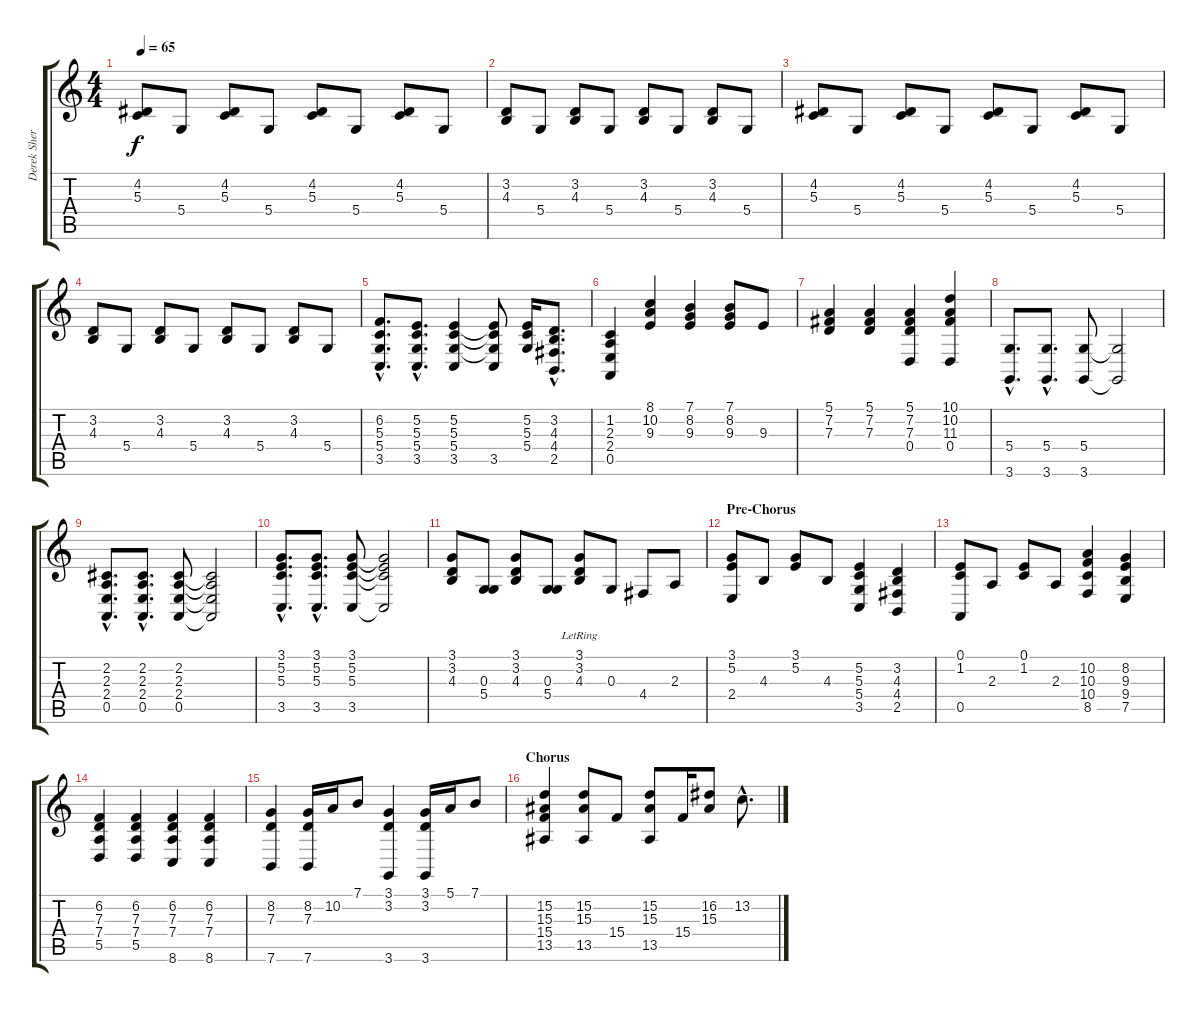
\track ("Derek Sherinian" "Derek Sher") {instrument brightacousticpiano}
\staff {score tabs}
\tuning (E4 B3 G3 D3 A2 E2) {hide}
\ts (4 4)
\tempo 65
\clef g2
\ks c
(4.2 5.3).8{dy f} 5.4.8 (4.2 5.3).8 5.4.8 (4.2 5.3).8 5.4.8 (4.2 5.3).8 5.4.8 |
(3.2 4.3).8 5.4.8 (3.2 4.3).8 5.4.8 (3.2 4.3).8 5.4.8 (3.2 4.3).8 5.4.8 |
(4.2 5.3).8 5.4.8 (4.2 5.3).8 5.4.8 (4.2 5.3).8 5.4.8 (4.2 5.3).8 5.4.8 |
(3.2 4.3).8 5.4.8 (3.2 4.3).8 5.4.8 (3.2 4.3).8 5.4.8 (3.2 4.3).8 5.4.8 |
(6.2{hac} 5.3{hac} 5.4{hac} 3.5{hac}).8{d} (5.2{hac} 5.3{hac} 5.4{hac} 3.5{hac}).8{d} (5.2 5.3 5.4 3.5).4 (5.2{t} 5.3{t} 5.4{t} 3.5).8 (5.2 5.3 5.4).16 (3.2{hac} 4.3{hac} 4.4{hac} 2.5{hac}).8{d} |
(1.2 2.3 2.4 0.5).4 (8.1 10.2 9.3).4 (7.1 8.2 9.3).4 (7.1 8.2 9.3).8 9.3.8 |
(5.1 7.2 7.3).4 (5.1 7.2 7.3).4 (5.1 7.2 7.3 0.4).4 (10.1 10.2 11.3 0.4).4 |
(5.4{hac} 3.6{hac}).8{d} (5.4{hac} 3.6{hac}).8{d} (5.4 3.6).8 (5.4{t} 3.6{t}).2 |
(2.2{hac} 2.3{hac} 2.4{hac} 0.5{hac}).8{d} (2.2{hac} 2.3{hac} 2.4{hac} 0.5{hac}).8{d} (2.2 2.3 2.4 0.5).8 (2.2{t} 2.3{t} 2.4{t} 0.5{t}).2 |
(3.1{hac} 5.2{hac} 5.3{hac} 3.5{hac}).8{d} (3.1{hac} 5.2{hac} 5.3{hac} 3.5{hac}).8{d} (3.1 5.2 5.3 3.5).8 (3.1{t} 5.2{t} 5.3{t} 3.5{t}).2 |
(3.1 3.2 4.3).8 (0.3 5.4).8 (3.1 3.2 4.3).8 (0.3 5.4).8 (3.1{lr} 3.2{lr} 4.3{lr}).8 0.3.8 4.4.8 2.3.8 |
\section ("" "Pre-Chorus")
(3.1 5.2 2.4).8 4.3.8 (3.1 5.2).8 4.3.8 (5.2 5.3 5.4 3.5).4 (3.2 4.3 4.4 2.5).4 |
(0.1 1.2 0.5).8 2.3.8 (0.1 1.2).8 2.3.8 (10.2 10.3 10.4 8.5).4 (8.2 9.3 9.4 7.5).4 |
(6.2 7.3 7.4 5.5).4 (6.2 7.3 7.4 5.5).4 (6.2 7.3 7.4 8.6).4 (6.2 7.3 7.4 8.6).4 |
(8.2 7.3 7.6).4 (8.2 7.3 7.6).16 10.2.16 7.1.8 (3.1 3.2 3.6).4 (3.1 3.2 3.6).16 5.1.16 7.1.8 |
\section ("" "Chorus")
(15.2 15.3 15.4 13.5).4 (15.2 15.3 13.5).8 15.4.8 (15.2 15.3 13.5).8 15.4.16 (16.2 15.3).8 13.2{hac}.8{d}
